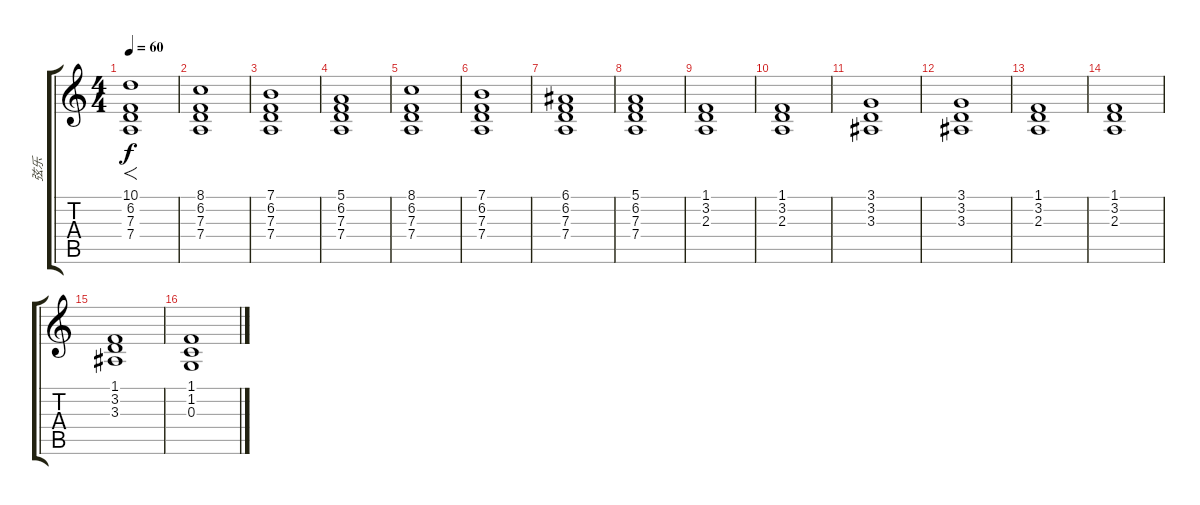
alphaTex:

\track ("弦乐" "弦乐") {instrument stringensemble2}
\staff {score tabs}
\tuning (E4 B3 G3 D3 A2 E2) {hide}
\ts (4 4)
\tempo 60
\clef g2
\ks c
(10.1 6.2 7.3 7.4).1{f dy f instrument stringensemble2} |
(8.1 6.2 7.3 7.4).1 |
(7.1 6.2 7.3 7.4).1 |
(5.1 6.2 7.3 7.4).1 |
(8.1 6.2 7.3 7.4).1 |
(7.1 6.2 7.3 7.4).1 |
(6.1 6.2 7.3 7.4).1 |
(5.1 6.2 7.3 7.4).1 |
(1.1 3.2 2.3).1 |
(1.1 3.2 2.3).1 |
(3.1 3.2 3.3).1 |
(3.1 3.2 3.3).1 |
(1.1 3.2 2.3).1 |
(1.1 3.2 2.3).1 |
(1.1 3.2 3.3).1 |
(1.1 1.2 0.3).1
